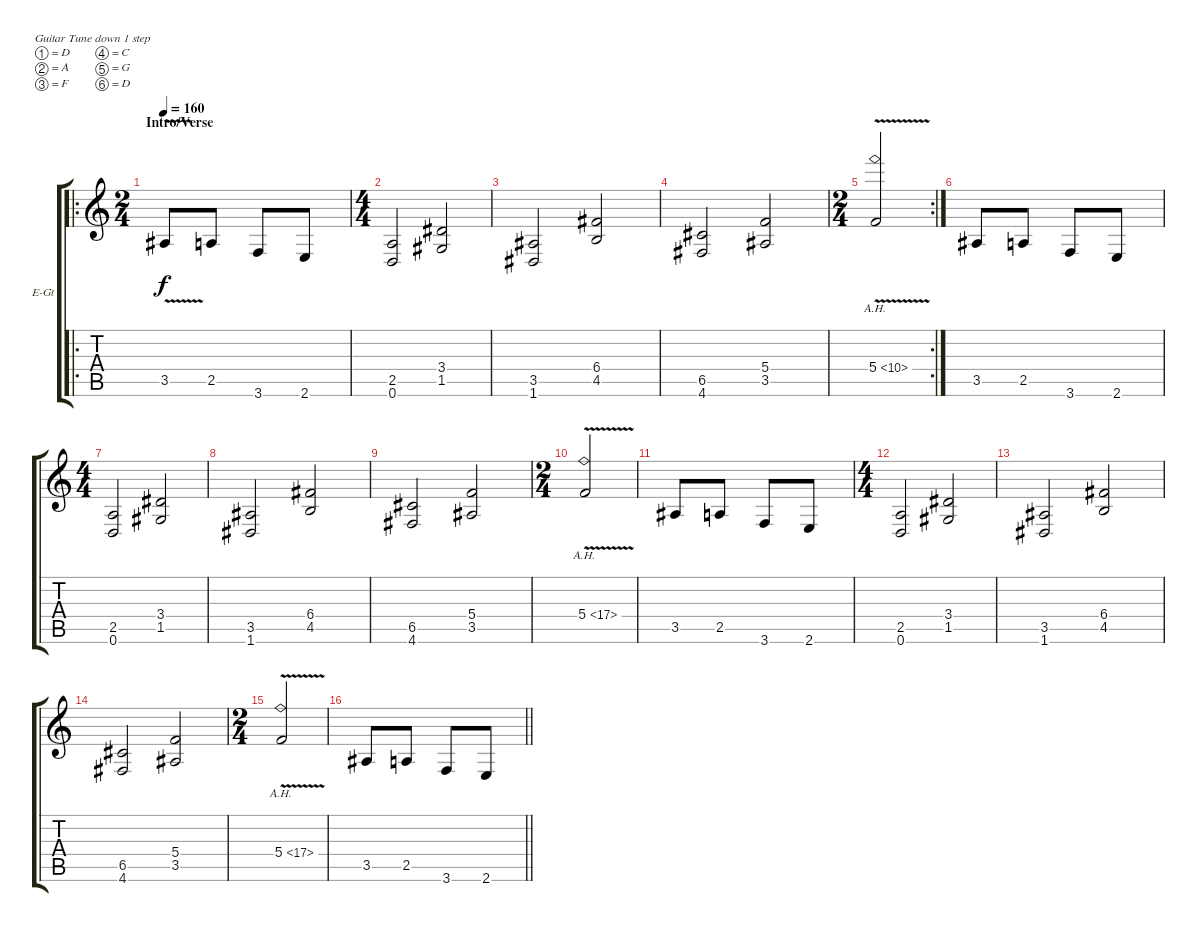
\bracketExtendMode groupsimilarinstruments
\firstSystemTrackNameOrientation horizontal
\otherSystemsTrackNameOrientation horizontal
\track ("Rhythm" "E-Gt") {instrument distortionguitar}
\staff {score tabs}
\tuning (D4 A3 F3 C3 G2 D2)
\ro
\ts (2 4)
\beaming (8 2 2 2 2)
\section ("" "Intro/Verse")
\tempo 160
\clef g2
\ks c
3.5{v}.8{dy f instrument distortionguitar} 2.5.8 3.6.8 2.6.8 |
\ts (4 4)
\beaming (8 2 2 2 2)
(2.5 0.6).2 (3.4 1.5).2 |
(3.5 1.6).2 (6.4 4.5).2 |
(6.5 4.6).2 (5.4 3.5).2 |
\rc 2
\ts (2 4)
\beaming (8 2 2 2 2)
5.4{ah 5 v}.2 |
3.5.8 2.5.8 3.6.8 2.6.8 |
\ts (4 4)
\beaming (8 2 2 2 2)
(2.5 0.6).2 (3.4 1.5).2 |
(3.5 1.6).2 (6.4 4.5).2 |
(6.5 4.6).2 (5.4 3.5).2 |
\ts (2 4)
\beaming (8 2 2 2 2)
5.4{ah 12 v}.2 |
3.5.8 2.5.8 3.6.8 2.6.8 |
\ts (4 4)
\beaming (8 2 2 2 2)
(2.5 0.6).2 (3.4 1.5).2 |
(3.5 1.6).2 (6.4 4.5).2 |
(6.5 4.6).2 (5.4 3.5).2 |
\ts (2 4)
\beaming (8 2 2 2 2)
5.4{ah 12 v}.2 |
\barLineRight lightlight
3.5.8 2.5.8 3.6.8 2.6.8
